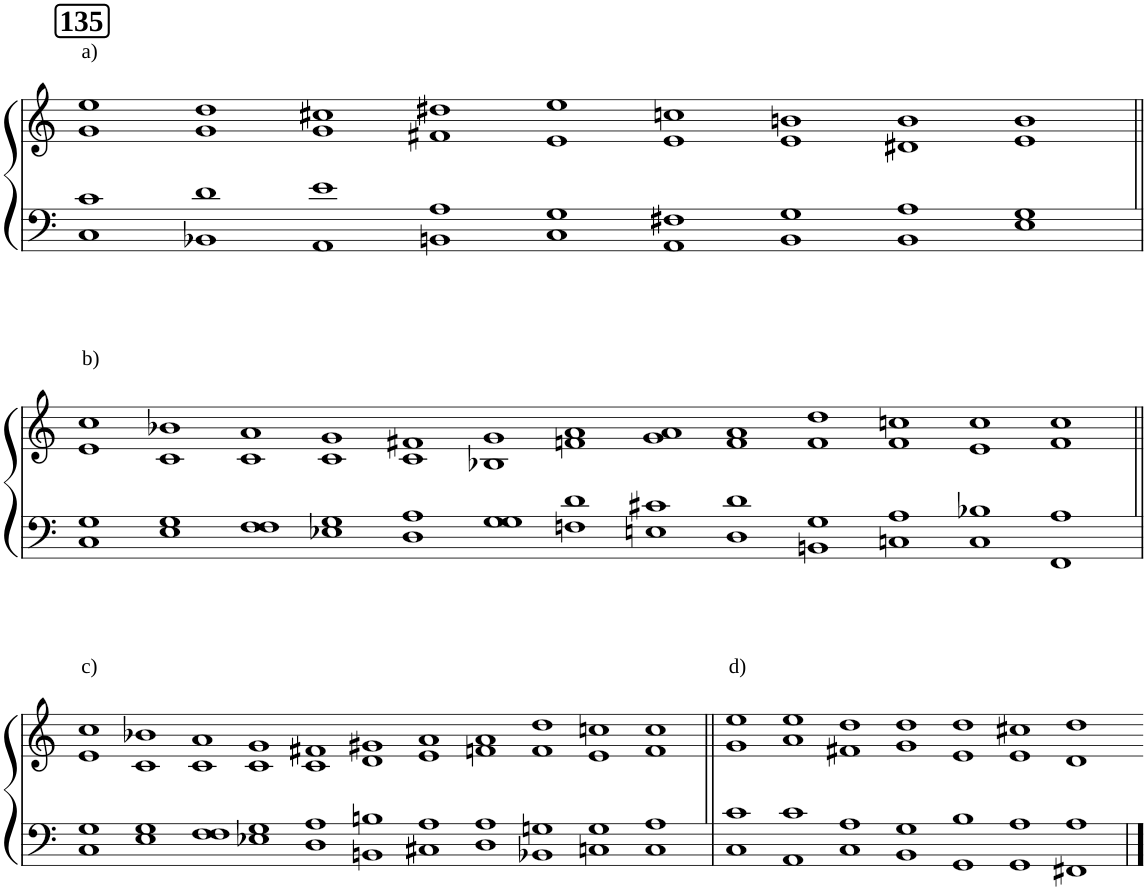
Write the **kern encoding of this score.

**kern	**kern
*part1	*part1
*staff2	*staff1
*I"Piano	*
*I'Pno	*
*clefF4	*clefG2
*k[]	*k[]
*M9/1	*M9/1
!!LO:REH:place=s1:a:B:cj:fs=14:t=135
=1	=1
*^	*^
*	*^	*	*
!	!	!	!LO:TX:a:t=a)	!
000ryy	1c	1C	1ee	1g
.	1d	1BB-X	1dd	1g
.	1e	1AA	1cc#X	1g
.	1A	1BBn	1dd#X	1f#X
.	1G	1C	1ee	1e
.	1F#X	1AA	1ccn	1e
.	1G	1BB	1bn	1e
.	1A	1BB	1b	1d#X
1ryy	1G	1E	1b	1e
!!LO:LB:g=z	!!
=2||	=2||	=2||	=2||	=2||
*M13/1	*	*	*M13/1	*
!	!	!	!LO:TX:a:t=b)	!
000ryy	1G	1C	1cc	1e
.	1G	1E	1b-X	1c
.	1F	1F	1a	1c
.	1G	1E-X	1g	1c
.	1A	1D	1f#X	1c
.	1G	1G	1g	1B-X
.	1d	1Fn	1a	1fn
.	1c#X	1En	1a	1g
00ryy	1d	1D	1a	1f
.	1G	1BBn	1dd	1f
.	1A	1Cn	1ccn	1f
.	1B-X	1C	1cc	1e
1ryy	1A	1FF	1cc	1f
!!LO:LB:g=z	!!
=3||	=3||	=3||	=3||	=3||
*M11/1	*	*	*M11/1	*
!	!	!	!LO:TX:a:t=c)	!
000ryy	1G	1C	1cc	1e
.	1G	1E	1b-X	1c
.	1F	1F	1a	1c
.	1G	1E-X	1g	1c
.	1A	1D	1f#X	1c
.	1Bn	1BBn	1g#X	1d
.	1A	1C#X	1a	1e
.	1A	1D	1a	1fn
0.ryy	1Gn	1BB-X	1dd	1f
.	1G	1Cn	1ccn	1e
.	1A	1C	1cc	1f
=4||	=4||	=4||	=4||	=4||
*M7/1	*	*	*M7/1	*
!	!	!	!LO:TX:a:t=d)	!
1%7ryy	1c	1C	1ee	1g
.	1c	1AA	1ee	1a
.	1A	1C	1dd	1f#X
.	1G	1BB	1dd	1g
.	1B	1GG	1dd	1e
.	1A	1GG	1cc#X	1e
.	1A	1FF#X	1dd	1d
*v	*v	*v	*	*
*	*v	*v
=-	=-
*-	*-
